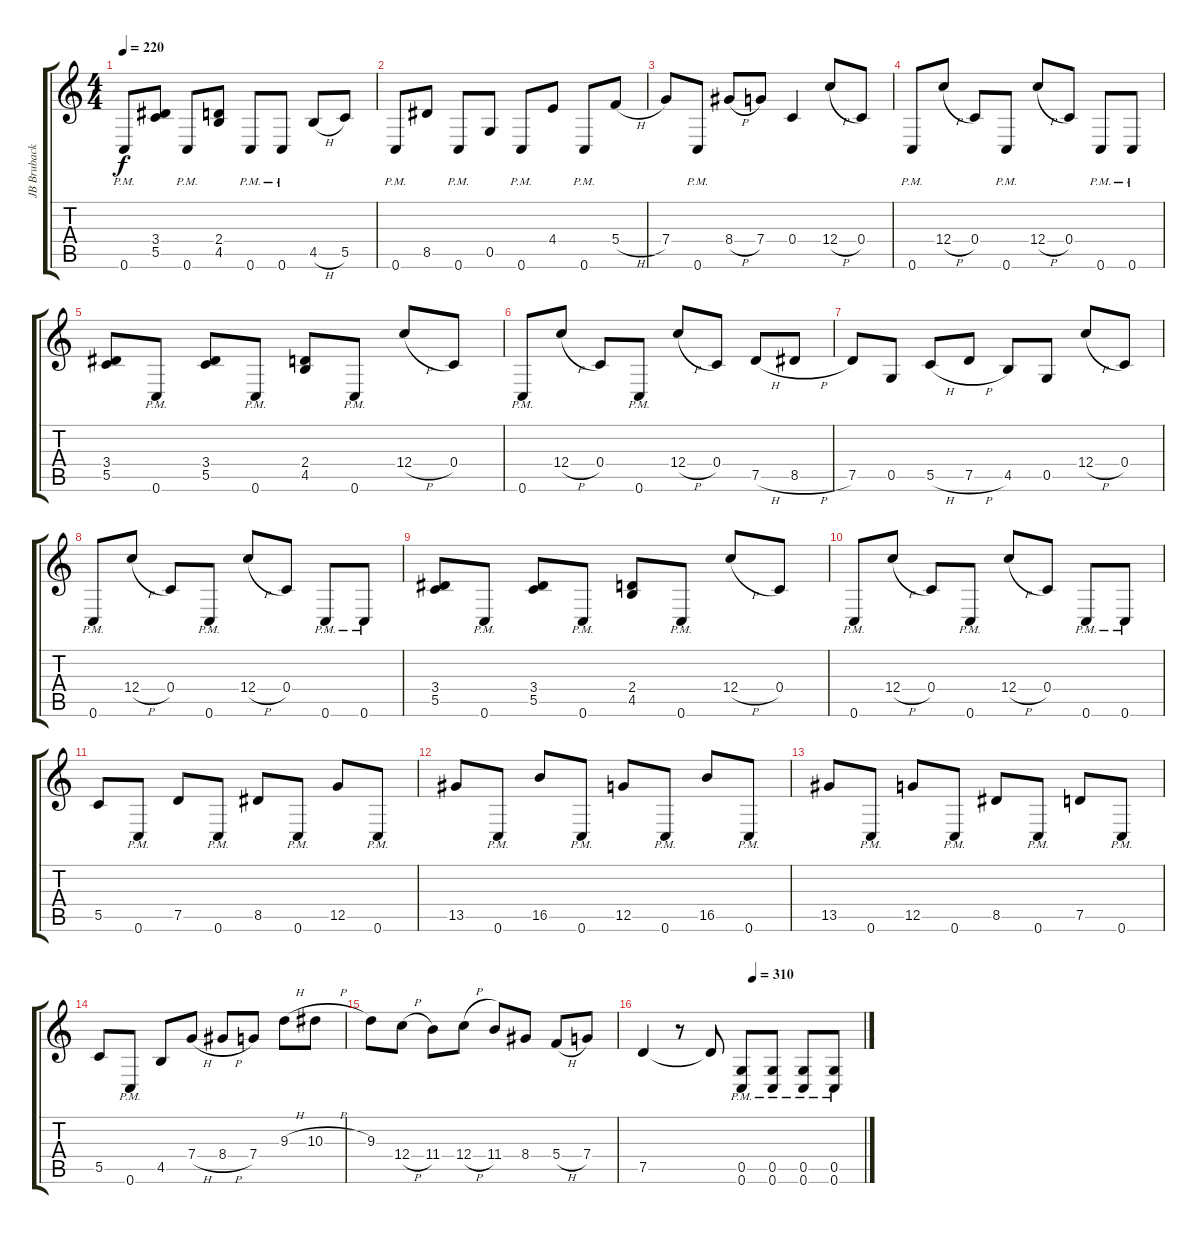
\track ("JB Brubacker (Guitar 1)" "JB Bruback") {instrument distortionguitar}
\staff {score tabs}
\tuning (D4 A3 F3 C3 G2 C2) {hide}
\ts (4 4)
\tempo 220
\clef g2
\ks c
0.6{pm}.8{dy f} (3.4 5.5).8 0.6{pm}.8 (2.4 4.5).8 0.6{pm}.8 0.6{pm}.8 4.5{h}.8 5.5.8 |
0.6{pm}.8 8.5.8 0.6{pm}.8 0.5.8 0.6{pm}.8 4.4.8 0.6{pm}.8 5.4{h}.8 |
7.4.8 0.6{pm}.8 8.4{h}.8 7.4.8 0.4.4 12.4{h}.8 0.4.8 |
0.6{pm}.8 12.4{h}.8 0.4.8 0.6{pm}.8 12.4{h}.8 0.4.8 0.6{pm}.8 0.6{pm}.8 |
(3.4 5.5).8 0.6{pm}.8 (3.4 5.5).8 0.6{pm}.8 (2.4 4.5).8 0.6{pm}.8 12.4{h}.8 0.4.8 |
0.6{pm}.8 12.4{h}.8 0.4.8 0.6{pm}.8 12.4{h}.8 0.4.8 7.5{h}.8 8.5{h}.8 |
7.5.8 0.5.8 5.5{h}.8 7.5{h}.8 4.5.8 0.5.8 12.4{h}.8 0.4.8 |
0.6{pm}.8 12.4{h}.8 0.4.8 0.6{pm}.8 12.4{h}.8 0.4.8 0.6{pm}.8 0.6{pm}.8 |
(3.4 5.5).8 0.6{pm}.8 (3.4 5.5).8 0.6{pm}.8 (2.4 4.5).8 0.6{pm}.8 12.4{h}.8 0.4.8 |
0.6{pm}.8 12.4{h}.8 0.4.8 0.6{pm}.8 12.4{h}.8 0.4.8 0.6{pm}.8 0.6{pm}.8 |
5.5.8 0.6{pm}.8 7.5.8 0.6{pm}.8 8.5.8 0.6{pm}.8 12.5.8 0.6{pm}.8 |
13.5.8 0.6{pm}.8 16.5.8 0.6{pm}.8 12.5.8 0.6{pm}.8 16.5.8 0.6{pm}.8 |
13.5.8 0.6{pm}.8 12.5.8 0.6{pm}.8 8.5.8 0.6{pm}.8 7.5.8 0.6{pm}.8 |
5.5.8 0.6{pm}.8 4.5.8 7.4{h}.8 8.4{h}.8 7.4.8 9.3{h}.8 10.3{h}.8 |
9.3.8 12.4{h}.8 11.4.8 12.4{h}.8 11.4.8 8.4.8 5.4{h}.8 7.4.8 |
\tempo (310 0.5)
7.5.4 r.8 7.5{t}.8 (0.5{pm} 0.6{pm}).8 (0.5{pm} 0.6{pm}).8 (0.5{pm} 0.6{pm}).8 (0.5{pm} 0.6{pm}).8
